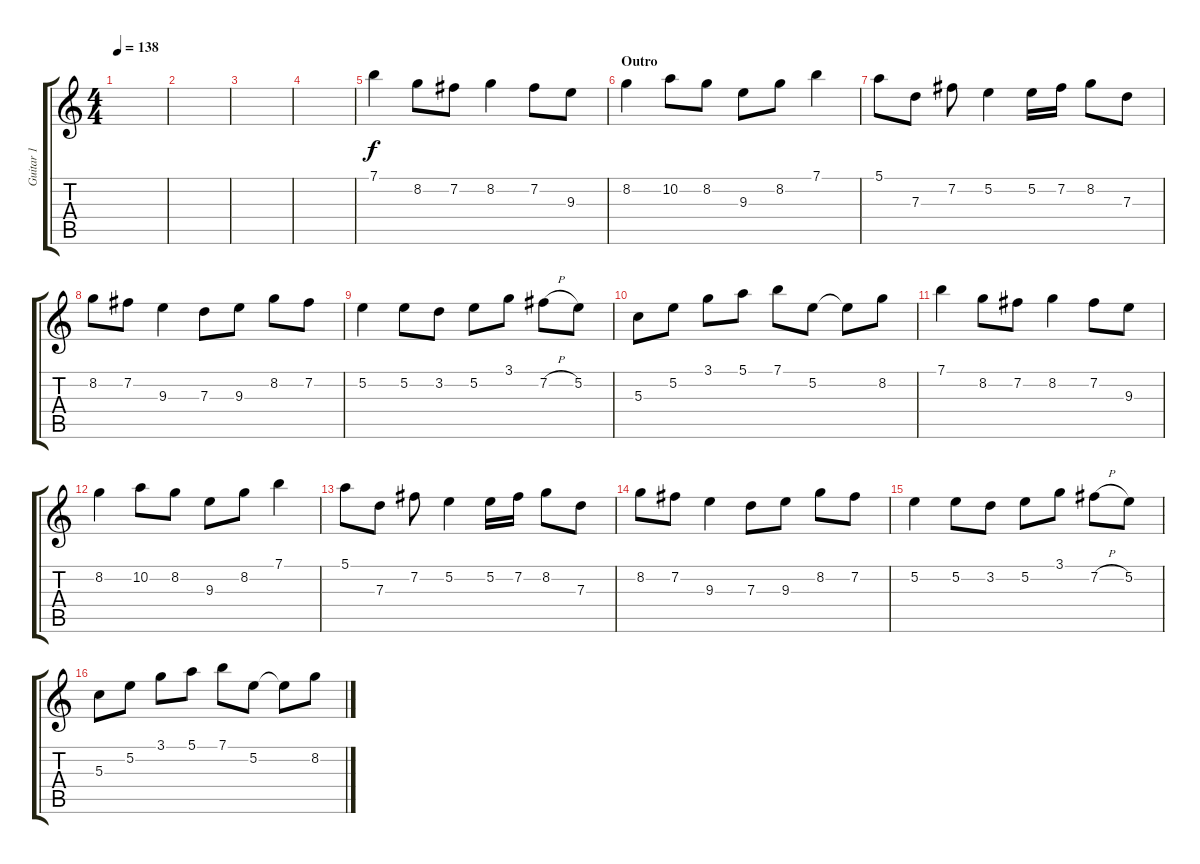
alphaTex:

\track ("Guitar 1" "Guitar 1") {instrument acousticguitarnylon}
\staff {score tabs}
\tuning (E4 B3 G3 D3 A2 E2) {hide}
\ts (4 4)
\tempo 138
\clef g2
\ks c
|
|
|
|
7.1.4 8.2.8 7.2.8 8.2.4 7.2.8 9.3.8 |
\section ("" "Outro")
8.2.4 10.2.8 8.2.8 9.3.8 8.2.8 7.1.4 |
5.1.8 7.3.8 7.2.8 5.2.4 5.2.16 7.2.16 8.2.8 7.3.8 |
8.2.8 7.2.8 9.3.4 7.3.8 9.3.8 8.2.8 7.2.8 |
5.2.4 5.2.8 3.2.8 5.2.8 3.1.8 7.2{h}.8 5.2.8 |
5.3.8 5.2.8 3.1.8 5.1.8 7.1.8 5.2.8 5.2{t}.8 8.2.8 |
7.1.4 8.2.8 7.2.8 8.2.4 7.2.8 9.3.8 |
8.2.4 10.2.8 8.2.8 9.3.8 8.2.8 7.1.4 |
5.1.8 7.3.8 7.2.8 5.2.4 5.2.16 7.2.16 8.2.8 7.3.8 |
8.2.8 7.2.8 9.3.4 7.3.8 9.3.8 8.2.8 7.2.8 |
5.2.4 5.2.8 3.2.8 5.2.8 3.1.8 7.2{h}.8 5.2.8 |
5.3.8 5.2.8 3.1.8 5.1.8 7.1.8 5.2.8 5.2{t}.8 8.2.8
